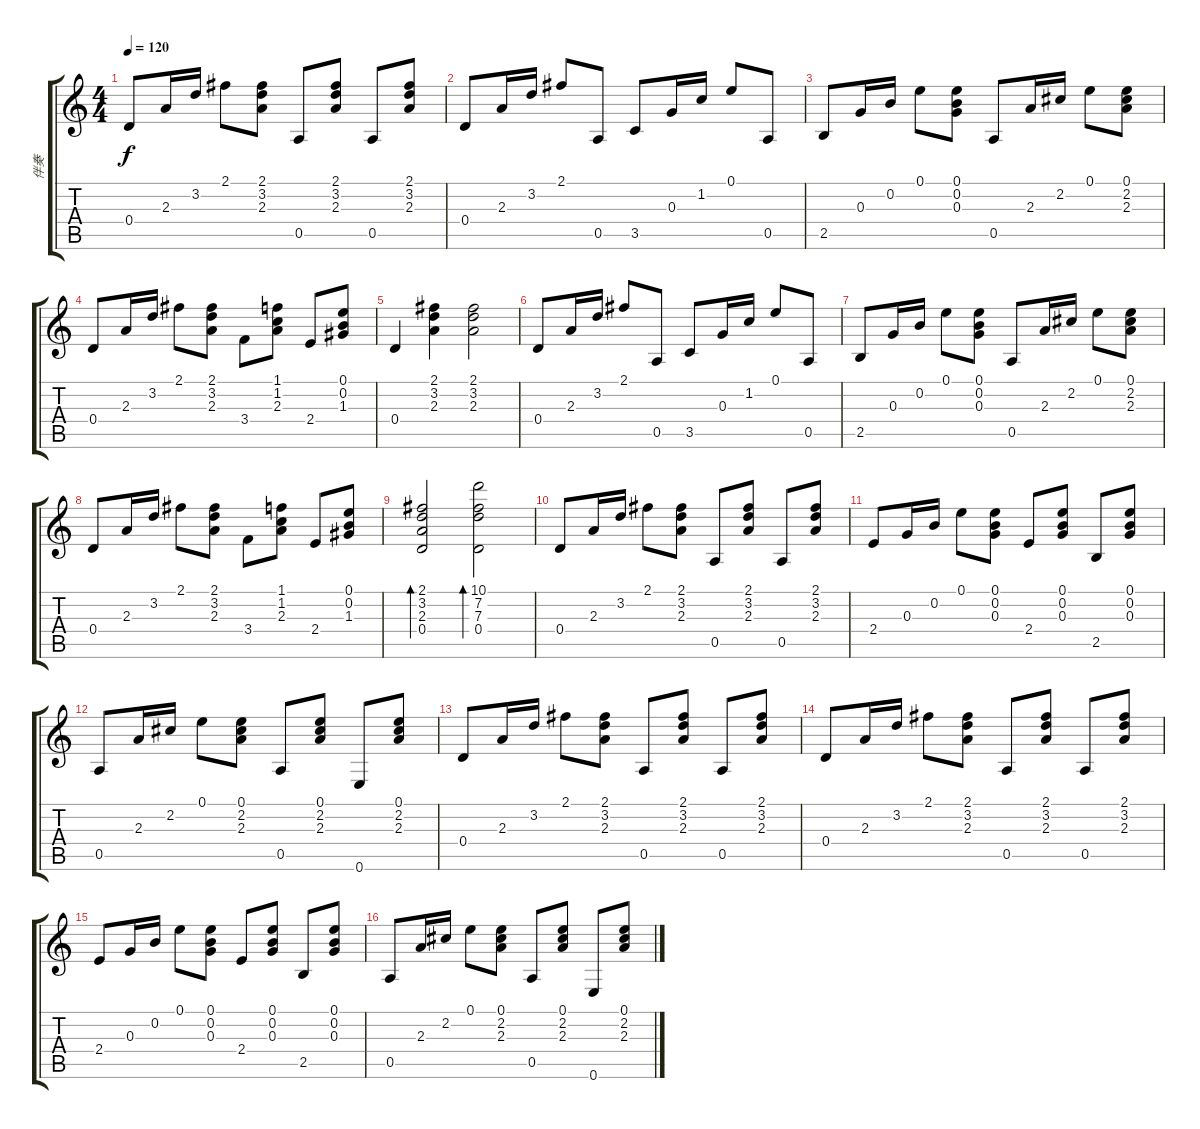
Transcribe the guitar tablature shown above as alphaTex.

\track ("伴奏" "伴奏") {instrument acousticguitarsteel}
\staff {score tabs}
\tuning (E4 B3 G3 D3 A2 E2) {hide}
\ts (4 4)
\tempo 120
\clef g2
\ks c
0.4.8{dy f} 2.3.16 3.2.16 2.1.8 (2.1 3.2 2.3).8 0.5.8 (2.1 3.2 2.3).8 0.5.8 (2.1 3.2 2.3).8 |
0.4.8 2.3.16 3.2.16 2.1.8 0.5.8 3.5.8 0.3.16 1.2.16 0.1.8 0.5.8 |
2.5.8 0.3.16 0.2.16 0.1.8 (0.1 0.2 0.3).8 0.5.8 2.3.16 2.2.16 0.1.8 (0.1 2.2 2.3).8 |
0.4.8 2.3.16 3.2.16 2.1.8 (2.1 3.2 2.3).8 3.4.8 (1.1 1.2 2.3).8 2.4.8 (0.1 0.2 1.3).8 |
0.4.4 (2.1 3.2 2.3).4 (2.1 3.2 2.3).2 |
0.4.8 2.3.16 3.2.16 2.1.8 0.5.8 3.5.8 0.3.16 1.2.16 0.1.8 0.5.8 |
2.5.8 0.3.16 0.2.16 0.1.8 (0.1 0.2 0.3).8 0.5.8 2.3.16 2.2.16 0.1.8 (0.1 2.2 2.3).8 |
0.4.8 2.3.16 3.2.16 2.1.8 (2.1 3.2 2.3).8 3.4.8 (1.1 1.2 2.3).8 2.4.8 (0.1 0.2 1.3).8 |
(2.1 3.2 2.3 0.4).2{bd 480} (10.1 7.2 7.3 0.4).2{bd 480} |
0.4.8 2.3.16 3.2.16 2.1.8 (2.1 3.2 2.3).8 0.5.8 (2.1 3.2 2.3).8 0.5.8 (2.1 3.2 2.3).8 |
2.4.8 0.3.16 0.2.16 0.1.8 (0.1 0.2 0.3).8 2.4.8 (0.1 0.2 0.3).8 2.5.8 (0.1 0.2 0.3).8 |
0.5.8 2.3.16 2.2.16 0.1.8 (0.1 2.2 2.3).8 0.5.8 (0.1 2.2 2.3).8 0.6.8 (0.1 2.2 2.3).8 |
0.4.8 2.3.16 3.2.16 2.1.8 (2.1 3.2 2.3).8 0.5.8 (2.1 3.2 2.3).8 0.5.8 (2.1 3.2 2.3).8 |
0.4.8 2.3.16 3.2.16 2.1.8 (2.1 3.2 2.3).8 0.5.8 (2.1 3.2 2.3).8 0.5.8 (2.1 3.2 2.3).8 |
2.4.8 0.3.16 0.2.16 0.1.8 (0.1 0.2 0.3).8 2.4.8 (0.1 0.2 0.3).8 2.5.8 (0.1 0.2 0.3).8 |
0.5.8 2.3.16 2.2.16 0.1.8 (0.1 2.2 2.3).8 0.5.8 (0.1 2.2 2.3).8 0.6.8 (0.1 2.2 2.3).8
